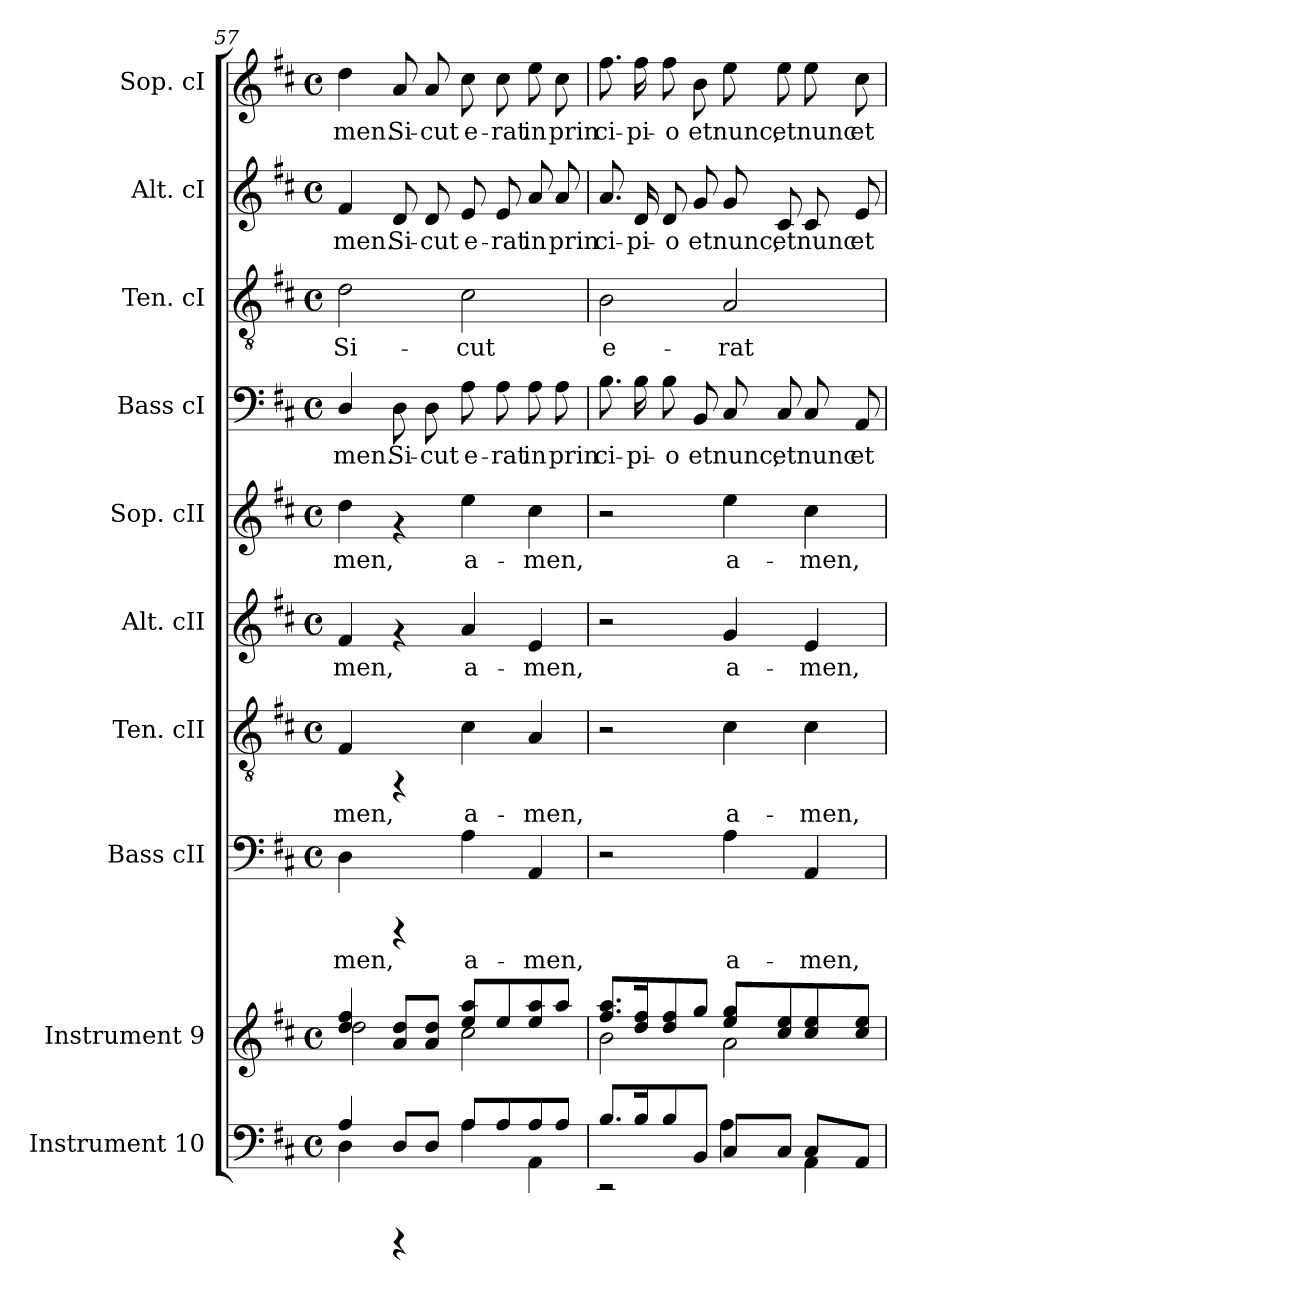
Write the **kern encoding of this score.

**kern	**kern	**kern	**text	**kern	**text	**kern	**text	**kern	**text	**kern	**text	**kern	**text	**kern	**text	**kern	**text
*part10	*part9	*part8	*part8	*part7	*part7	*part6	*part6	*part5	*part5	*part4	*part4	*part3	*part3	*part2	*part2	*part1	*part1
*staff10	*staff9	*staff8	*staff8	*staff7	*staff7	*staff6	*staff6	*staff5	*staff5	*staff4	*staff4	*staff3	*staff3	*staff2	*staff2	*staff1	*staff1
*I"Instrument 10	*I"Instrument 9	*I"Bass cII	*	*I"Ten. cII	*	*I"Alt. cII	*	*I"Sop. cII	*	*I"Bass cI	*	*I"Ten. cI	*	*I"Alt. cI	*	*I"Sop. cI	*
*	*	*I'Bass cII	*	*I'Ten. cII	*	*I'Alt. cII	*	*I'Sop. cII	*	*I'Bass cI	*	*I'Ten. cI	*	*I'Alt. cI	*	*I'Sop. cI	*
*clefF4	*clefG2	*clefF4	*	*clefGv2	*	*clefG2	*	*clefG2	*	*clefF4	*	*clefGv2	*	*clefG2	*	*clefG2	*
*k[f#c#]	*k[f#c#]	*k[f#c#]	*	*k[f#c#]	*	*k[f#c#]	*	*k[f#c#]	*	*k[f#c#]	*	*k[f#c#]	*	*k[f#c#]	*	*k[f#c#]	*
*D:	*D:	*D:	*	*D:	*	*D:	*	*D:	*	*D:	*	*D:	*	*D:	*	*D:	*
*M4/4	*M4/4	*M4/4	*	*M4/4	*	*M4/4	*	*M4/4	*	*M4/4	*	*M4/4	*	*M4/4	*	*M4/4	*
*met(c)	*met(c)	*met(c)	*	*met(c)	*	*met(c)	*	*met(c)	*	*met(c)	*	*met(c)	*	*met(c)	*	*met(c)	*
=57	=57	=57	=57	=57	=57	=57	=57	=57	=57	=57	=57	=57	=57	=57	=57	=57	=57
*^	*^	*	*	*	*	*	*	*	*	*	*	*	*	*	*	*	*
!	!	!	!	!	!LO:LY:b:rj	!	!LO:LY:b:cj	!	!LO:LY:b:cj	!	!LO:LY:b:cj	!	!LO:LY:b:rj	!	!LO:LY:b:cj	!	!LO:LY:b:cj	!	!LO:LY:b:rj
4A/	4D\	4ff#/ 4dd/	2dd\	4D\	-men,	4F#/	-men,	4f#/	-men,	4dd\	-men,	4D/	-men.	2d\	Si-	4f#/	-men.	4dd\	-men.
!	!	!	!	!	!	!	!	!	!	!	!	!	!LO:LY:b:rj	!	!	!	!LO:LY:b:cj	!	!LO:LY:b:rj
8D/L	4rFFFF	8dd/ 8a/L	.	4rCCC	.	4rFF	.	4rf	.	4rf	.	8D\	Si-	.	.	8d/	Si-	8a/	Si-
!	!	!	!	!	!	!	!	!	!	!	!	!	!LO:LY:b:rj	!	!	!	!LO:LY:b:cj	!	!LO:LY:b:rj
8D/J	.	8dd/ 8a/J	.	.	.	.	.	.	.	.	.	8D\	-cut	.	.	8d/	-cut	8a/	-cut
!	!	!	!	!	!LO:LY:b:rj	!	!LO:LY:b:cj	!	!LO:LY:b:cj	!	!LO:LY:b:cj	!	!LO:LY:b:rj	!	!LO:LY:b:cj	!	!LO:LY:b:cj	!	!LO:LY:b:rj
8A/L	4A\	8aa/ 8ee/L	2cc#\	4A\	a-	4c#\	a-	4a/	a-	4ee\	a-	8A\	e-	2c#\	-cut	8e/	e-	8cc#\	e-
!	!	!	!	!	!	!	!	!	!	!	!	!	!LO:LY:b:rj	!	!	!	!LO:LY:b:cj	!	!LO:LY:b:rj
8A/	.	8ee/	.	.	.	.	.	.	.	.	.	8A\	-rat	.	.	8e/	-rat	8cc#\	-rat
!	!	!	!	!	!LO:LY:b:rj	!	!LO:LY:b:cj	!	!LO:LY:b:cj	!	!LO:LY:b:cj	!	!LO:LY:b:rj	!	!	!	!LO:LY:b:cj	!	!LO:LY:b:rj
8A/	4AA\	8aa/ 8ee/	.	4AA/	-men,	4A/	-men,	4e/	-men,	4cc#\	-men,	8A\	in	.	.	8a/	in	8ee\	in
!	!	!	!	!	!	!	!	!	!	!	!	!	!LO:LY:b:rj	!	!	!	!LO:LY:b:cj	!	!LO:LY:b:rj
8A/J	.	8aa/J	.	.	.	.	.	.	.	.	.	8A\	prin	.	.	8a/	prin	8cc#\	prin
!!LO:PB:g=z
=58	=58	=58	=58	=58	=58	=58	=58	=58	=58	=58	=58	=58	=58	=58	=58	=58	=58	=58	=58
!	!	!	!	!	!	!	!	!	!	!	!	!	!LO:LY:b:rj	!	!LO:LY:b:cj	!	!LO:LY:b:cj	!	!LO:LY:b:rj
8.B/L	2r	8.aa/ 8.ff#/L	2b\	2r	.	2r	.	2r	.	2r	.	8.B\	ci-	2B\	e-	8.a/	ci-	8.ff#\	ci-
!	!	!	!	!	!	!	!	!	!	!	!	!	!LO:LY:b:rj	!	!	!	!LO:LY:b:cj	!	!LO:LY:b:rj
16B/	.	16ff#/ 16dd/	.	.	.	.	.	.	.	.	.	16B\	-pi-	.	.	16d/	-pi-	16ff#\	-pi-
!	!	!	!	!	!	!	!	!	!	!	!	!	!LO:LY:b:rj	!	!	!	!LO:LY:b:cj	!	!LO:LY:b:rj
8B/	.	8ff#/ 8dd/	.	.	.	.	.	.	.	.	.	8B\	-o	.	.	8d/	-o	8ff#\	-o
!	!	!	!	!	!	!	!	!	!	!	!	!	!LO:LY:b:rj	!	!	!	!LO:LY:b:cj	!	!LO:LY:b:rj
8BB/J	.	8gg/J	.	.	.	.	.	.	.	.	.	8BB/	et	.	.	8g/	et	8b\	et
!	!	!	!	!	!LO:LY:b:rj	!	!LO:LY:b:cj	!	!LO:LY:b:cj	!	!LO:LY:b:cj	!	!LO:LY:b:rj	!	!LO:LY:b:cj	!	!LO:LY:b:cj	!	!LO:LY:b:rj
8C#/L	4A\	8gg/ 8ee/L	2a\	4A\	a-	4c#\	a-	4g/	a-	4ee\	a-	8C#/	nunc,	2A/	-rat	8g/	nunc,	8ee\	nunc,
!	!	!	!	!	!	!	!	!	!	!	!	!	!LO:LY:b:rj	!	!	!	!LO:LY:b:cj	!	!LO:LY:b:rj
8C#/J	.	8ee/ 8cc#/	.	.	.	.	.	.	.	.	.	8C#/	et	.	.	8c#/	et	8ee\	et
!	!	!	!	!	!LO:LY:b:rj	!	!LO:LY:b:cj	!	!LO:LY:b:cj	!	!LO:LY:b:cj	!	!LO:LY:b:rj	!	!	!	!LO:LY:b:cj	!	!LO:LY:b:rj
8C#/L	4AA\	8ee/ 8cc#/	.	4AA/	-men,	4c#\	-men,	4e/	-men,	4cc#\	-men,	8C#/	nunc	.	.	8c#/	nunc	8ee\	nunc
!	!	!	!	!	!	!	!	!	!	!	!	!	!LO:LY:b:rj	!	!	!	!LO:LY:b:cj	!	!LO:LY:b:rj
8AA/J	.	8ee/ 8cc#/J	.	.	.	.	.	.	.	.	.	8AA/	et	.	.	8e/	et	8cc#\	et
*v	*v	*	*	*	*	*	*	*	*	*	*	*	*	*	*	*	*	*	*
*	*v	*v	*	*	*	*	*	*	*	*	*	*	*	*	*	*	*	*
=	=	=	=	=	=	=	=	=	=	=	=	=	=	=	=	=	=
*-	*-	*-	*-	*-	*-	*-	*-	*-	*-	*-	*-	*-	*-	*-	*-	*-	*-
